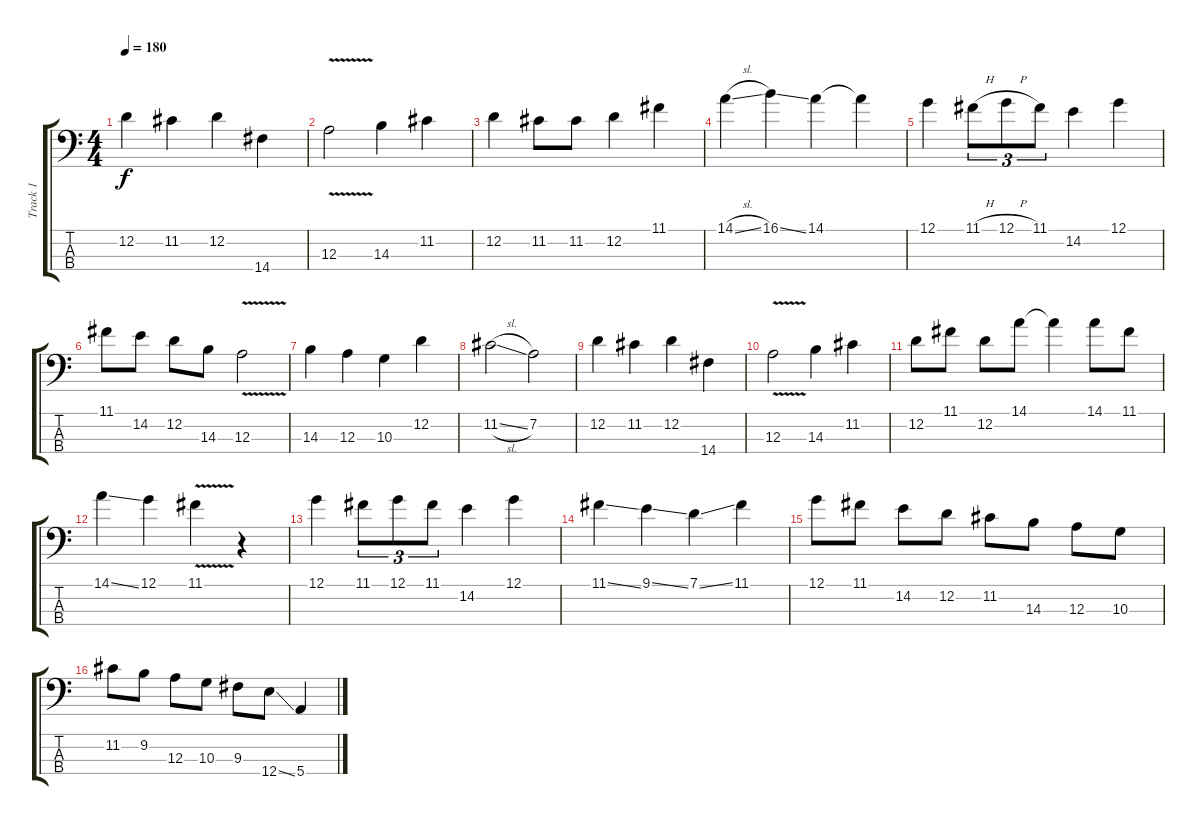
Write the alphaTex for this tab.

\track ("Track 1" "Track 1") {instrument electricbassfinger}
\staff {score tabs}
\tuning (G2 D2 A1 E1) {hide}
\ts (4 4)
\tempo 180
\clef f4
\ks c
12.2.4{dy f} 11.2.4 12.2.4 14.4.4 |
12.3{v}.2 14.3.4 11.2.4 |
12.2.4 11.2.8 11.2.8 12.2.4 11.1.4 |
14.1{sl}.4 16.1{ss}.4 14.1.4 14.1{t}.4 |
12.1.4 11.1{h}.8{tu (3 2)} 12.1{h}.8{tu (3 2)} 11.1.8{tu (3 2)} 14.2.4 12.1.4 |
11.1.8 14.2.8 12.2.8 14.3.8 12.3{v}.2 |
14.3.4 12.3.4 10.3.4 12.2.4 |
11.2{sl}.2 7.2.2 |
12.2.4 11.2.4 12.2.4 14.4.4 |
12.3{v}.2 14.3.4 11.2.4 |
12.2.8 11.1.8 12.2.8 14.1.8 14.1{t}.4 14.1.8 11.1.8 |
14.1{ss}.4 12.1.4 11.1{v}.4 r.4 |
12.1.4 11.1.8{tu (3 2)} 12.1.8{tu (3 2)} 11.1.8{tu (3 2)} 14.2.4 12.1.4 |
11.1{ss}.4 9.1{ss}.4 7.1{ss}.4 11.1.4 |
12.1.8 11.1.8 14.2.8 12.2.8 11.2.8 14.3.8 12.3.8 10.3.8 |
11.2.8 9.2.8 12.3.8 10.3.8 9.3.8 12.4{ss}.8 5.4.4
